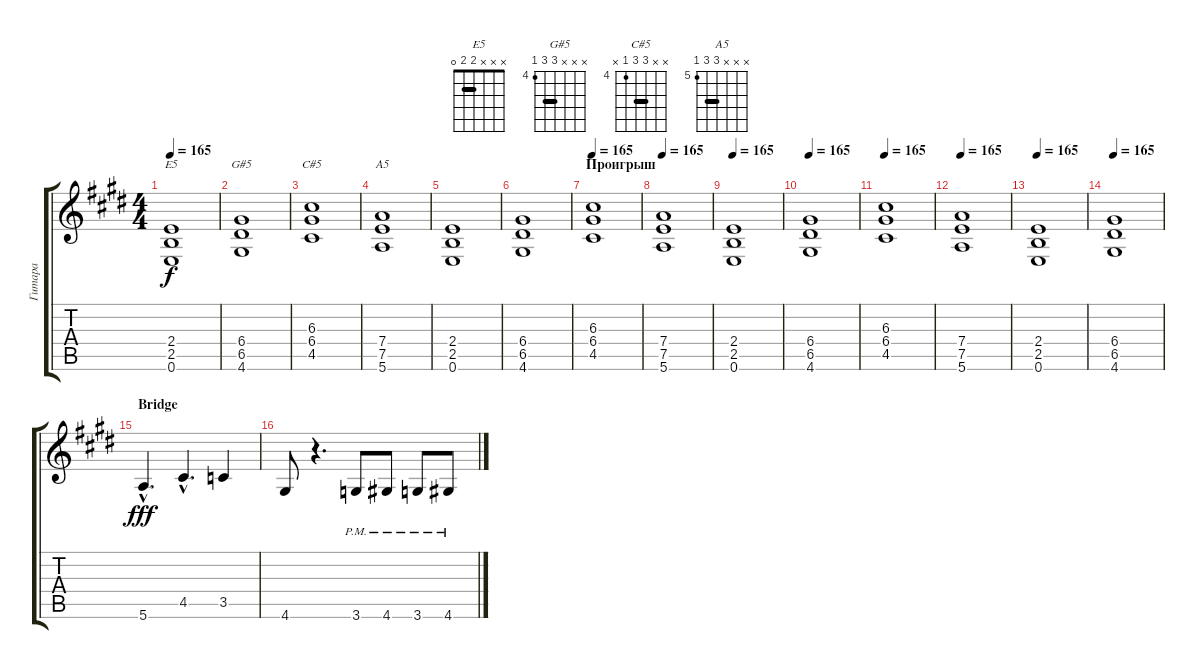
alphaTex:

\track ("Гитара" "Гитара") {instrument overdrivenguitar}
\staff {score tabs}
\tuning (E4 B3 G3 D3 A2 E2) {hide}
\chord ("E5" x x x 2 2 0) {barre 2}
\chord ("G#5" x x x 6 6 4) {firstfret 4 barre 6}
\chord ("C#5" x x 6 6 4 x) {firstfret 4 barre 6}
\chord ("A5" x x x 7 7 5) {firstfret 5 barre 7}
\ts (4 4)
\tempo 165
\clef g2
\ks e
(2.4 2.5 0.6).1{ch "E5" dy f} |
(6.4 6.5 4.6).1{ch "G#5"} |
(6.3 6.4 4.5).1{ch "C#5"} |
(7.4 7.5 5.6).1{ch "A5"} |
(2.4 2.5 0.6).1 |
(6.4 6.5 4.6).1 |
\section ("" "Проигрыш")
\tempo 165
(6.3 6.4 4.5).1 |
\tempo 165
(7.4 7.5 5.6).1 |
\tempo 165
(2.4 2.5 0.6).1 |
\tempo 165
(6.4 6.5 4.6).1 |
\tempo 165
(6.3 6.4 4.5).1 |
\tempo 165
(7.4 7.5 5.6).1 |
\tempo 165
(2.4 2.5 0.6).1 |
\tempo 165
(6.4 6.5 4.6).1 |
\section ("" "Bridge")
5.6{hac}.4{d dy fff} 4.5{hac}.4{d} 3.5.4 |
4.6.8 r.4{d} 3.6{pm}.8 4.6{pm}.8 3.6{pm}.8 4.6{pm}.8
